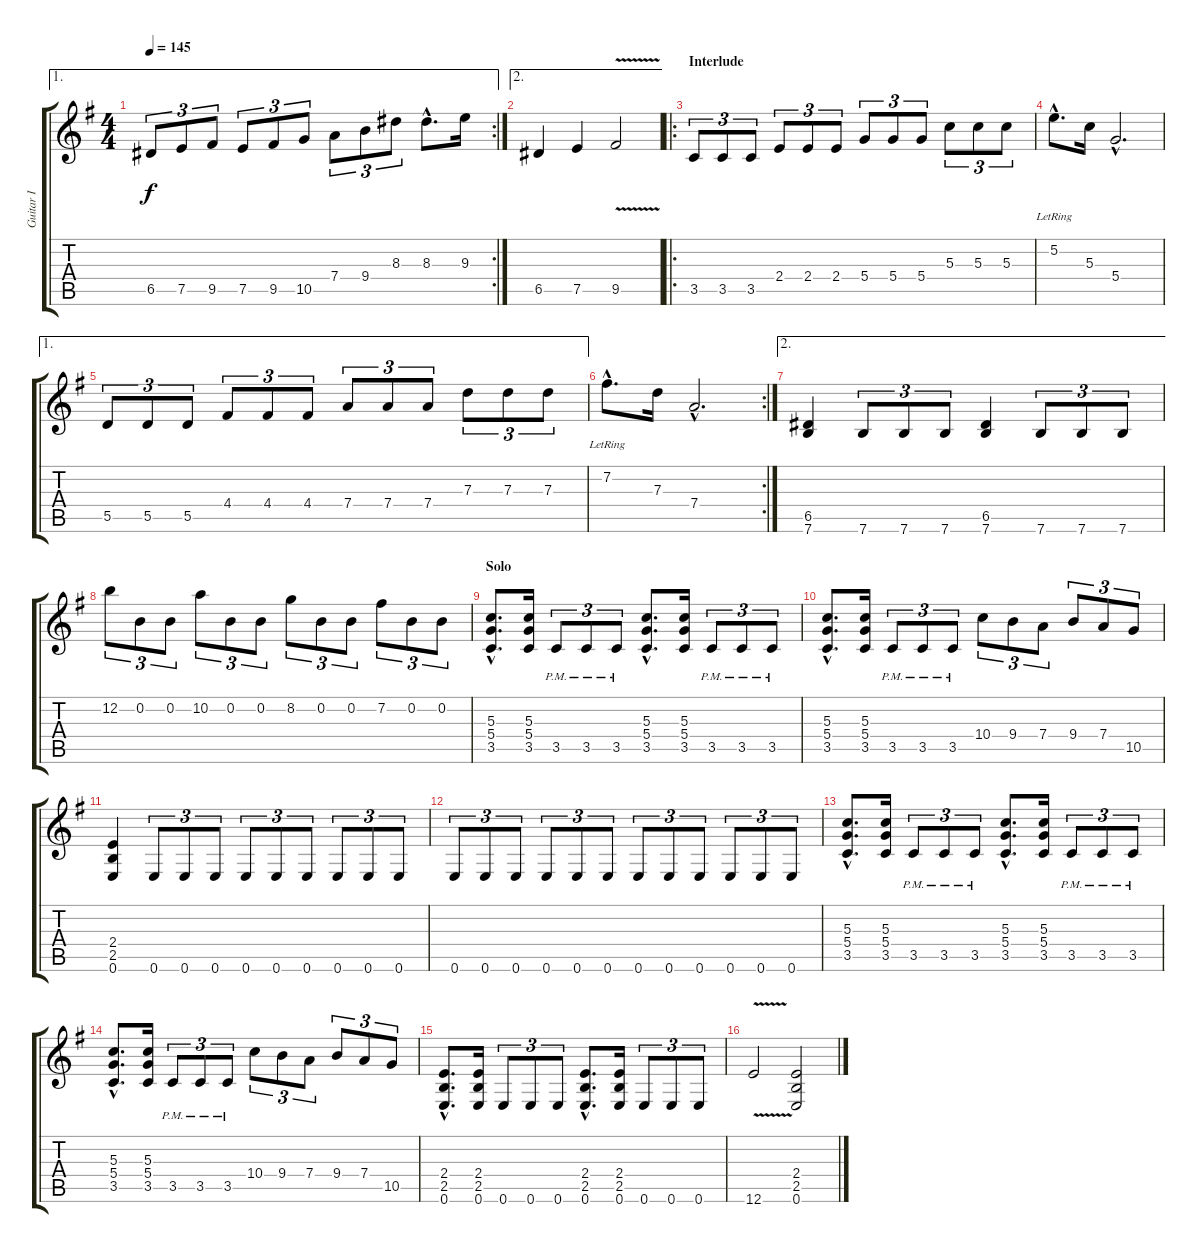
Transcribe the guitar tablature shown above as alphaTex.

\track ("Guitar I" "Guitar I") {instrument distortionguitar}
\staff {score tabs}
\tuning (E4 B3 G3 D3 A2 E2) {hide}
\ae 1
\rc 2
\ts (4 4)
\tempo 145
\clef g2
\ks eminor
6.5.8{tu (3 2) dy f} 7.5.8{tu (3 2)} 9.5.8{tu (3 2)} 7.5.8{tu (3 2)} 9.5.8{tu (3 2)} 10.5.8{tu (3 2)} 7.4.8{tu (3 2)} 9.4.8{tu (3 2)} 8.3.8{tu (3 2)} 8.3{hac}.8{d} 9.3.16 |
\ae 2
6.5.4 7.5.4 9.5{v}.2 |
\ro
\section ("" "Interlude")
3.5.8{tu (3 2)} 3.5.8{tu (3 2)} 3.5.8{tu (3 2)} 2.4.8{tu (3 2)} 2.4.8{tu (3 2)} 2.4.8{tu (3 2)} 5.4.8{tu (3 2)} 5.4.8{tu (3 2)} 5.4.8{tu (3 2)} 5.3.8{tu (3 2)} 5.3.8{tu (3 2)} 5.3.8{tu (3 2)} |
5.2{hac lr}.8{d} 5.3.16 5.4{hac}.2{d} |
\ae 1
5.5.8{tu (3 2)} 5.5.8{tu (3 2)} 5.5.8{tu (3 2)} 4.4.8{tu (3 2)} 4.4.8{tu (3 2)} 4.4.8{tu (3 2)} 7.4.8{tu (3 2)} 7.4.8{tu (3 2)} 7.4.8{tu (3 2)} 7.3.8{tu (3 2)} 7.3.8{tu (3 2)} 7.3.8{tu (3 2)} |
\rc 2
7.2{hac lr}.8{d} 7.3.16 7.4{hac}.2{d} |
\ae 2
(6.5 7.6).4 7.6.8{tu (3 2)} 7.6.8{tu (3 2)} 7.6.8{tu (3 2)} (6.5 7.6).4 7.6.8{tu (3 2)} 7.6.8{tu (3 2)} 7.6.8{tu (3 2)} |
12.2.8{tu (3 2)} 0.2.8{tu (3 2)} 0.2.8{tu (3 2)} 10.2.8{tu (3 2)} 0.2.8{tu (3 2)} 0.2.8{tu (3 2)} 8.2.8{tu (3 2)} 0.2.8{tu (3 2)} 0.2.8{tu (3 2)} 7.2.8{tu (3 2)} 0.2.8{tu (3 2)} 0.2.8{tu (3 2)} |
\section ("" "Solo")
(5.3{hac} 5.4{hac} 3.5{hac}).8{d} (5.3 5.4 3.5).16 3.5{pm}.8{tu (3 2)} 3.5{pm}.8{tu (3 2)} 3.5{pm}.8{tu (3 2)} (5.3{hac} 5.4{hac} 3.5{hac}).8{d} (5.3 5.4 3.5).16 3.5{pm}.8{tu (3 2)} 3.5{pm}.8{tu (3 2)} 3.5{pm}.8{tu (3 2)} |
(5.3{hac} 5.4{hac} 3.5{hac}).8{d} (5.3 5.4 3.5).16 3.5{pm}.8{tu (3 2)} 3.5{pm}.8{tu (3 2)} 3.5{pm}.8{tu (3 2)} 10.4.8{tu (3 2)} 9.4.8{tu (3 2)} 7.4.8{tu (3 2)} 9.4.8{tu (3 2)} 7.4.8{tu (3 2)} 10.5.8{tu (3 2)} |
(2.4 2.5 0.6).4 0.6.8{tu (3 2)} 0.6.8{tu (3 2)} 0.6.8{tu (3 2)} 0.6.8{tu (3 2)} 0.6.8{tu (3 2)} 0.6.8{tu (3 2)} 0.6.8{tu (3 2)} 0.6.8{tu (3 2)} 0.6.8{tu (3 2)} |
0.6.8{tu (3 2)} 0.6.8{tu (3 2)} 0.6.8{tu (3 2)} 0.6.8{tu (3 2)} 0.6.8{tu (3 2)} 0.6.8{tu (3 2)} 0.6.8{tu (3 2)} 0.6.8{tu (3 2)} 0.6.8{tu (3 2)} 0.6.8{tu (3 2)} 0.6.8{tu (3 2)} 0.6.8{tu (3 2)} |
(5.3{hac} 5.4{hac} 3.5{hac}).8{d} (5.3 5.4 3.5).16 3.5{pm}.8{tu (3 2)} 3.5{pm}.8{tu (3 2)} 3.5{pm}.8{tu (3 2)} (5.3{hac} 5.4{hac} 3.5{hac}).8{d} (5.3 5.4 3.5).16 3.5{pm}.8{tu (3 2)} 3.5{pm}.8{tu (3 2)} 3.5{pm}.8{tu (3 2)} |
(5.3{hac} 5.4{hac} 3.5{hac}).8{d} (5.3 5.4 3.5).16 3.5{pm}.8{tu (3 2)} 3.5{pm}.8{tu (3 2)} 3.5{pm}.8{tu (3 2)} 10.4.8{tu (3 2)} 9.4.8{tu (3 2)} 7.4.8{tu (3 2)} 9.4.8{tu (3 2)} 7.4.8{tu (3 2)} 10.5.8{tu (3 2)} |
(2.4{hac} 2.5{hac} 0.6{hac}).8{d} (2.4 2.5 0.6).16 0.6.8{tu (3 2)} 0.6.8{tu (3 2)} 0.6.8{tu (3 2)} (2.4{hac} 2.5{hac} 0.6{hac}).8{d} (2.4 2.5 0.6).16 0.6.8{tu (3 2)} 0.6.8{tu (3 2)} 0.6.8{tu (3 2)} |
12.6{v}.2 (2.4 2.5 0.6).2
